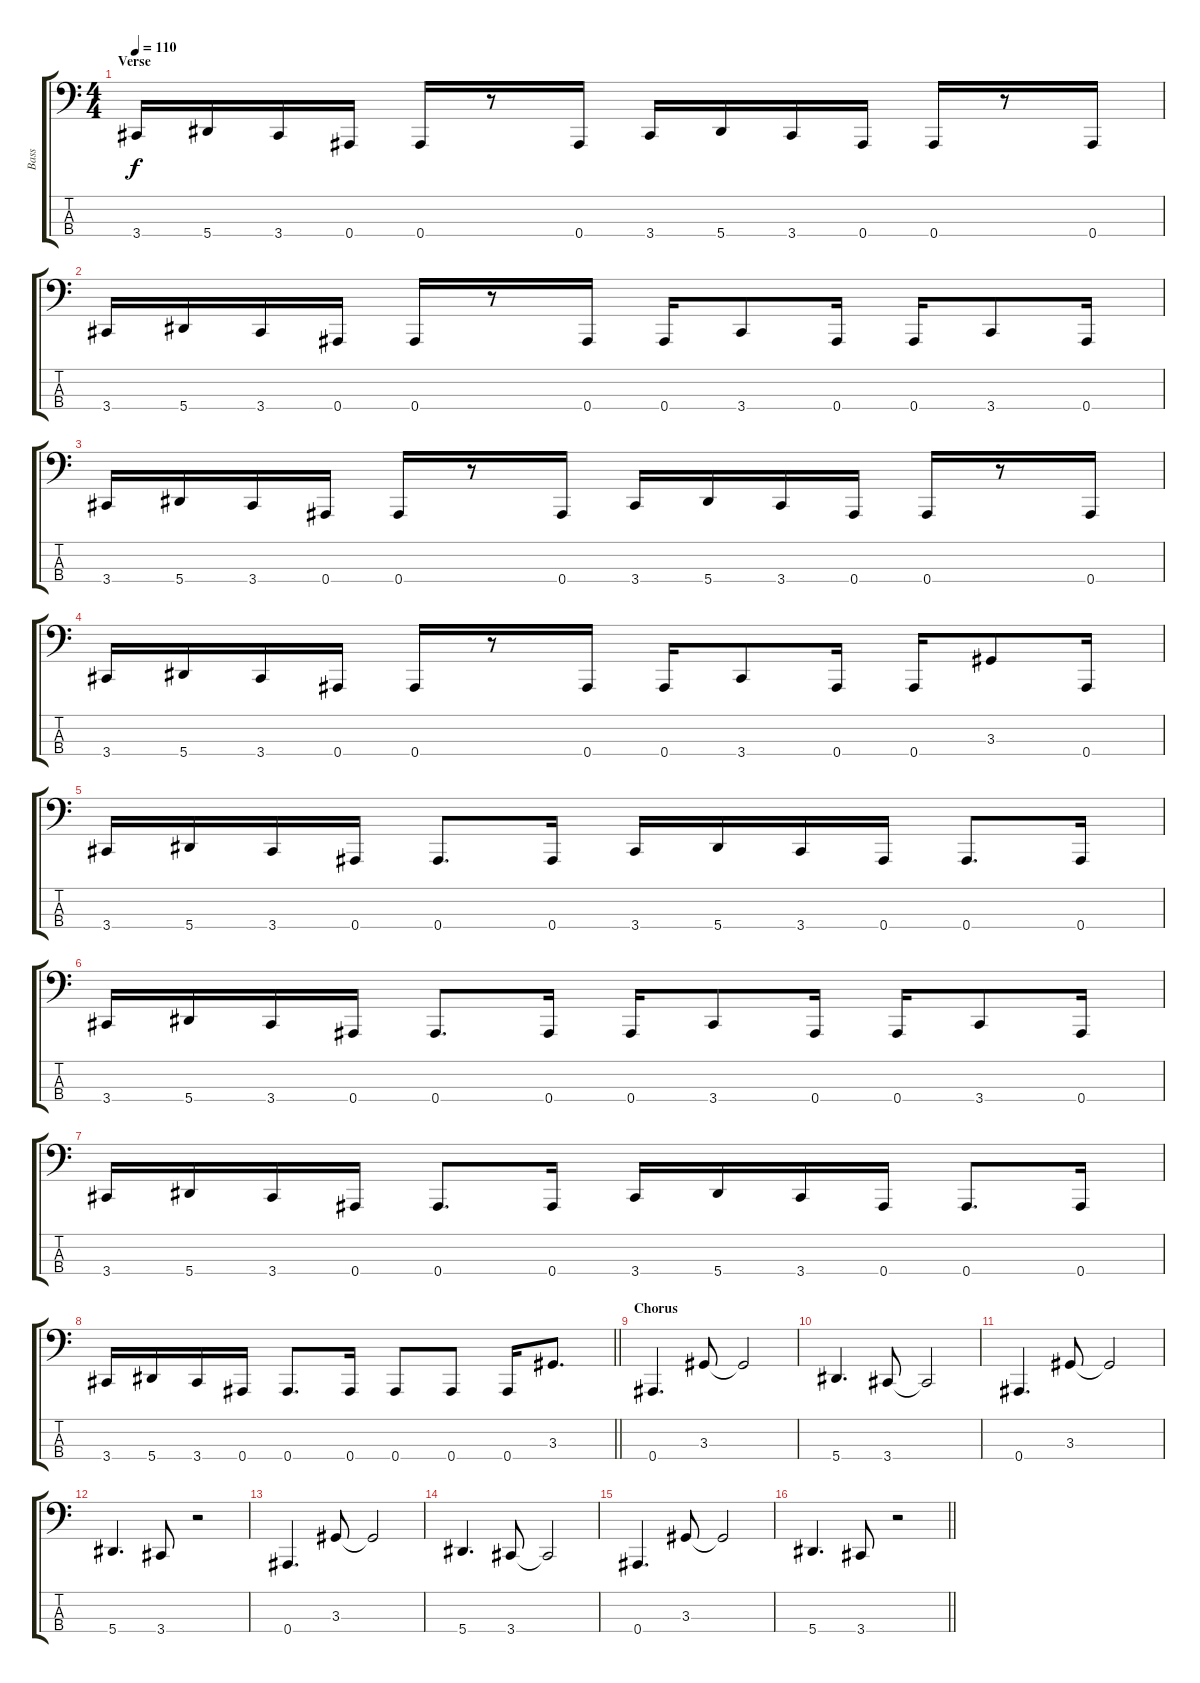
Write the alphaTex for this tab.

\track ("Bass" "Bass") {instrument electricbassfinger}
\staff {score tabs}
\tuning (Eb2 Bb1 F1 Bb0) {hide}
\ts (4 4)
\section ("" "Verse")
\tempo 110
\clef f4
\ks c
3.4.16{dy f} 5.4.16 3.4.16 0.4.16 0.4.16 r.8 0.4.16 3.4.16 5.4.16 3.4.16 0.4.16 0.4.16 r.8 0.4.16 |
3.4.16 5.4.16 3.4.16 0.4.16 0.4.16 r.8 0.4.16 0.4.16 3.4.8 0.4.16 0.4.16 3.4.8 0.4.16 |
3.4.16 5.4.16 3.4.16 0.4.16 0.4.16 r.8 0.4.16 3.4.16 5.4.16 3.4.16 0.4.16 0.4.16 r.8 0.4.16 |
3.4.16 5.4.16 3.4.16 0.4.16 0.4.16 r.8 0.4.16 0.4.16 3.4.8 0.4.16 0.4.16 3.3.8 0.4.16 |
3.4.16 5.4.16 3.4.16 0.4.16 0.4.8{d} 0.4.16 3.4.16 5.4.16 3.4.16 0.4.16 0.4.8{d} 0.4.16 |
3.4.16 5.4.16 3.4.16 0.4.16 0.4.8{d} 0.4.16 0.4.16 3.4.8 0.4.16 0.4.16 3.4.8 0.4.16 |
3.4.16 5.4.16 3.4.16 0.4.16 0.4.8{d} 0.4.16 3.4.16 5.4.16 3.4.16 0.4.16 0.4.8{d} 0.4.16 |
\barLineRight lightlight
3.4.16 5.4.16 3.4.16 0.4.16 0.4.8{d} 0.4.16 0.4.8 0.4.8 0.4.16 3.3.8{d} |
\section ("" "Chorus")
0.4.4{d} 3.3.8 3.3{t}.2 |
5.4.4{d} 3.4.8 3.4{t}.2 |
0.4.4{d} 3.3.8 3.3{t}.2 |
5.4.4{d} 3.4.8 r.2 |
0.4.4{d} 3.3.8 3.3{t}.2 |
5.4.4{d} 3.4.8 3.4{t}.2 |
0.4.4{d} 3.3.8 3.3{t}.2 |
\barLineRight lightlight
5.4.4{d} 3.4.8 r.2
